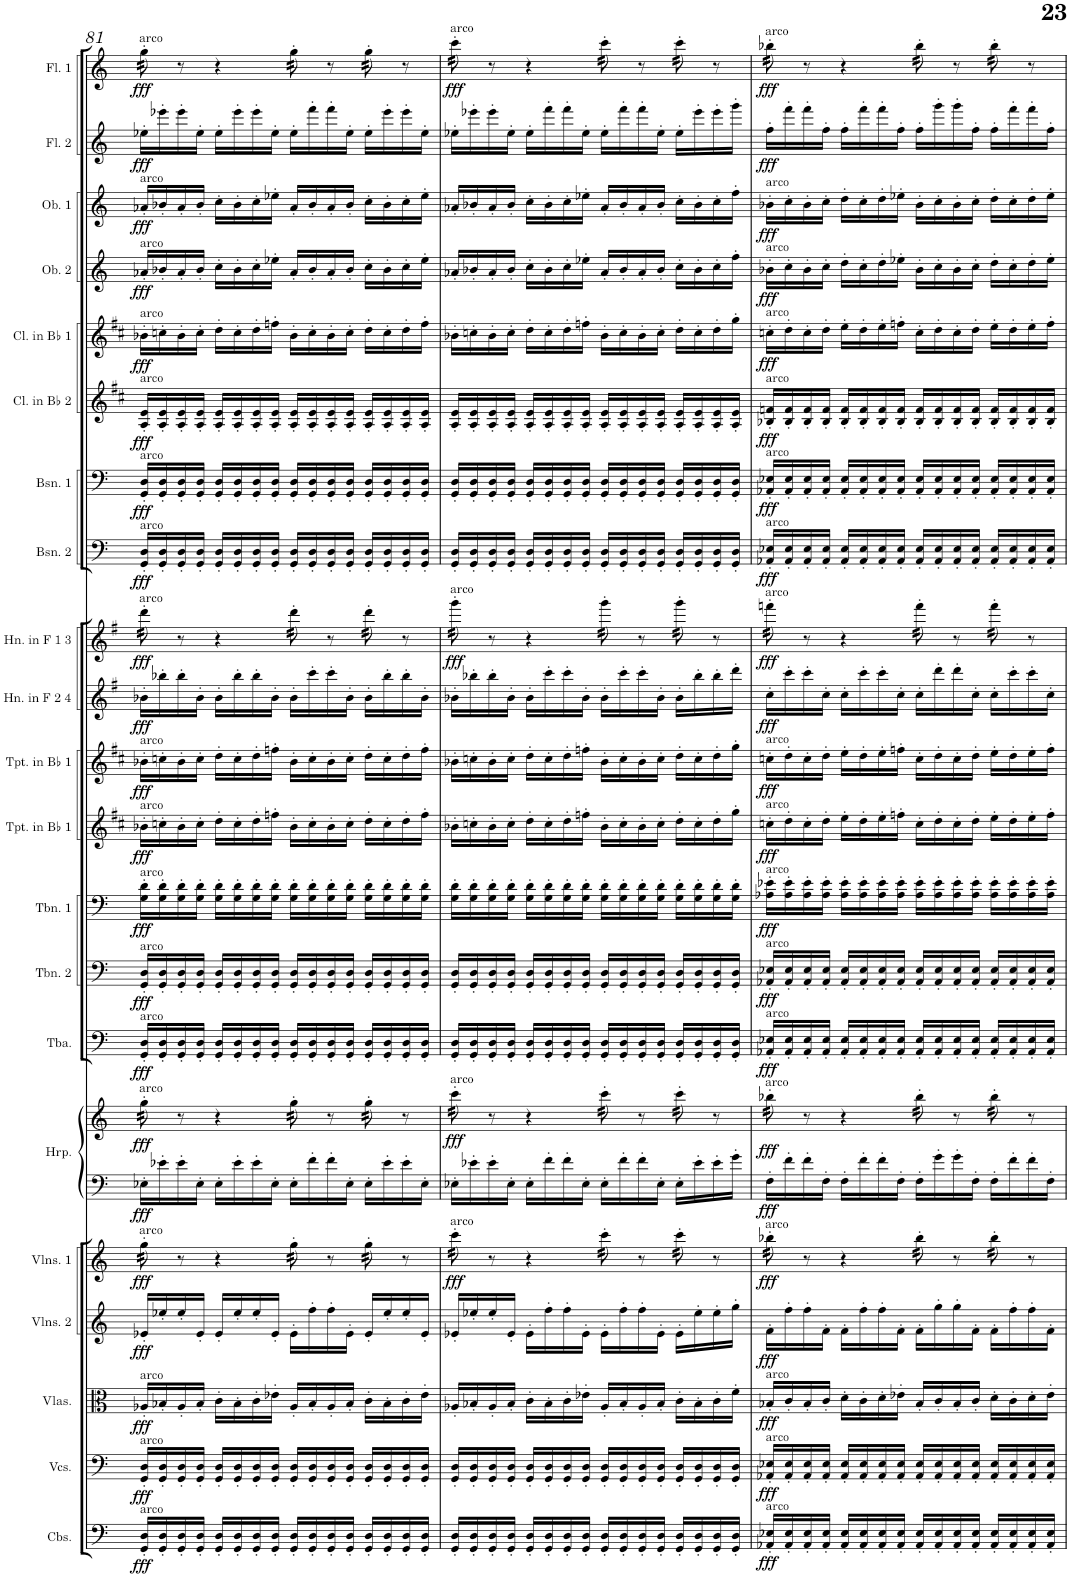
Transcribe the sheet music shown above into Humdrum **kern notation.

**kern	**dynam	**kern	**dynam	**kern	**dynam	**kern	**dynam	**kern	**dynam	**kern	**kern	**dynam	**kern	**dynam	**kern	**dynam	**kern	**dynam	**kern	**dynam	**kern	**dynam	**kern	**dynam	**kern	**dynam	**kern	**dynam	**kern	**dynam	**kern	**dynam	**kern	**dynam	**kern	**dynam	**kern	**dynam	**kern	**dynam	**kern	**dynam
*part21	*part21	*part20	*part20	*part19	*part19	*part18	*part18	*part17	*part17	*part16	*part16	*part16	*part15	*part15	*part14	*part14	*part13	*part13	*part12	*part12	*part11	*part11	*part10	*part10	*part9	*part9	*part8	*part8	*part7	*part7	*part6	*part6	*part5	*part5	*part4	*part4	*part3	*part3	*part2	*part2	*part1	*part1
*staff22	*staff22	*staff21	*staff21	*staff20	*staff20	*staff19	*staff19	*staff18	*staff18	*staff17	*staff16	*staff16/17	*staff15	*staff15	*staff14	*staff14	*staff13	*staff13	*staff12	*staff12	*staff11	*staff11	*staff10	*staff10	*staff9	*staff9	*staff8	*staff8	*staff7	*staff7	*staff6	*staff6	*staff5	*staff5	*staff4	*staff4	*staff3	*staff3	*staff2	*staff2	*staff1	*staff1
*I"Contrabasses	*	*I"Violoncellos	*	*I"Violas	*	*I"Violins 2	*	*I"Violins 1	*	*I"Harp	*	*	*I"Tuba	*	*I"Trombone 2	*	*I"Trombone 1	*	*I"Trumpet in Bb 1	*	*I"Trumpet in Bb 1	*	*I"Horn in F 2 &amp; 4	*	*I"Horn in F 1 &amp; 3	*	*I"Bassoon 2	*	*I"Bassoon 1	*	*I"Clarinet in Bb 2	*	*I"Clarinet in Bb 1	*	*I"Oboe 2	*	*I"Oboe 1	*	*I"Flute 2	*	*I"Flute 1	*
*I'Cbs.	*	*I'Vcs.	*	*I'Vlas.	*	*I'Vlns. 2	*	*I'Vlns. 1	*	*I'Hrp.	*	*	*I'Tba.	*	*I'Tbn. 2	*	*I'Tbn. 1	*	*I'Tpt. in Bb 1	*	*I'Tpt. in Bb 1	*	*I'Hn. in F 2 4	*	*I'Hn. in F 1 3	*	*I'Bsn. 2	*	*I'Bsn. 1	*	*I'Cl. in Bb 2	*	*I'Cl. in Bb 1	*	*I'Ob. 2	*	*I'Ob. 1	*	*I'Fl. 2	*	*I'Fl. 1	*
!!LO:PB:g=z
*clefF4	*	*clefF4	*	*clefC3	*	*clefG2	*	*clefG2	*	*clefF4	*clefG2	*	*clefF4	*	*clefF4	*	*clefF4	*	*clefG2	*	*clefG2	*	*clefG2	*	*clefG2	*	*clefF4	*	*clefF4	*	*clefG2	*	*clefG2	*	*clefG2	*	*clefG2	*	*clefG2	*	*clefG2	*
*Trd7c12	*	*	*	*	*	*	*	*	*	*	*	*	*	*	*	*	*	*	*Trd1c2	*	*Trd1c2	*	*Trd4c7	*	*Trd4c7	*	*	*	*	*	*Trd1c2	*	*Trd1c2	*	*	*	*	*	*	*	*	*
*k[]	*	*k[]	*	*k[]	*	*k[]	*	*k[]	*	*k[]	*k[]	*	*k[]	*	*k[]	*	*k[]	*	*k[f#c#]	*	*k[f#c#]	*	*k[f#]	*	*k[f#]	*	*k[]	*	*k[]	*	*k[f#c#]	*	*k[f#c#]	*	*k[]	*	*k[]	*	*k[]	*	*k[]	*
*M4/4	*	*M4/4	*	*M4/4	*	*M4/4	*	*M4/4	*	*M4/4	*M4/4	*	*M4/4	*	*M4/4	*	*M4/4	*	*M4/4	*	*M4/4	*	*M4/4	*	*M4/4	*	*M4/4	*	*M4/4	*	*M4/4	*	*M4/4	*	*M4/4	*	*M4/4	*	*M4/4	*	*M4/4	*
=81	=81	=81	=81	=81	=81	=81	=81	=81	=81	=81	=81	=81	=81	=81	=81	=81	=81	=81	=81	=81	=81	=81	=81	=81	=81	=81	=81	=81	=81	=81	=81	=81	=81	=81	=81	=81	=81	=81	=81	=81	=81	=81
!	!	!	!	!	!	!	!	!	!	!	!	!	!	!	!	!	!	!	!	!	!	!	!	!	!	!	!	!	!	!	!	!	!	!	!	!	!	!	!	!	!LO:TX:a:t=arco	!
!	!	!	!	!	!	!	!	!	!	!	!	!	!	!	!	!	!	!	!	!	!	!	!	!	!	!	!	!	!	!	!	!	!	!	!	!	!LO:TX:a:t=arco	!	!	!	!	!
!	!	!	!	!	!	!	!	!	!	!	!	!	!	!	!	!	!	!	!	!	!	!	!	!	!	!	!	!	!	!	!	!	!	!	!LO:TX:a:t=arco	!	!	!	!	!	!	!
!	!	!	!	!	!	!	!	!	!	!	!	!	!	!	!	!	!	!	!	!	!	!	!	!	!	!	!	!	!	!	!	!	!LO:TX:a:t=arco	!	!	!	!	!	!	!	!	!
!	!	!	!	!	!	!	!	!	!	!	!	!	!	!	!	!	!	!	!	!	!	!	!	!	!	!	!	!	!	!	!LO:TX:a:t=arco	!	!	!	!	!	!	!	!	!	!	!
!	!	!	!	!	!	!	!	!	!	!	!	!	!	!	!	!	!	!	!	!	!	!	!	!	!	!	!	!	!LO:TX:a:t=arco	!	!	!	!	!	!	!	!	!	!	!	!	!
!	!	!	!	!	!	!	!	!	!	!	!	!	!	!	!	!	!	!	!	!	!	!	!	!	!	!	!LO:TX:a:t=arco	!	!	!	!	!	!	!	!	!	!	!	!	!	!	!
!	!	!	!	!	!	!	!	!	!	!	!	!	!	!	!	!	!	!	!	!	!	!	!	!	!LO:TX:a:t=arco	!	!	!	!	!	!	!	!	!	!	!	!	!	!	!	!	!
!	!	!	!	!	!	!	!	!	!	!	!	!	!	!	!	!	!	!	!	!	!LO:TX:a:t=arco	!	!	!	!	!	!	!	!	!	!	!	!	!	!	!	!	!	!	!	!	!
!	!	!	!	!	!	!	!	!	!	!	!	!	!	!	!	!	!	!	!LO:TX:a:t=arco	!	!	!	!	!	!	!	!	!	!	!	!	!	!	!	!	!	!	!	!	!	!	!
!	!	!	!	!	!	!	!	!	!	!	!	!	!	!	!	!	!LO:TX:a:t=arco	!	!	!	!	!	!	!	!	!	!	!	!	!	!	!	!	!	!	!	!	!	!	!	!	!
!	!	!	!	!	!	!	!	!	!	!	!	!	!	!	!LO:TX:a:t=arco	!	!	!	!	!	!	!	!	!	!	!	!	!	!	!	!	!	!	!	!	!	!	!	!	!	!	!
!	!	!	!	!	!	!	!	!	!	!	!	!	!LO:TX:a:t=arco	!	!	!	!	!	!	!	!	!	!	!	!	!	!	!	!	!	!	!	!	!	!	!	!	!	!	!	!	!
!	!	!	!	!	!	!	!	!	!	!	!LO:TX:a:t=arco	!	!	!	!	!	!	!	!	!	!	!	!	!	!	!	!	!	!	!	!	!	!	!	!	!	!	!	!	!	!	!
!	!	!	!	!	!	!	!	!LO:TX:a:t=arco	!	!	!	!	!	!	!	!	!	!	!	!	!	!	!	!	!	!	!	!	!	!	!	!	!	!	!	!	!	!	!	!	!	!
!	!	!	!	!LO:TX:a:t=arco	!	!	!	!	!	!	!	!	!	!	!	!	!	!	!	!	!	!	!	!	!	!	!	!	!	!	!	!	!	!	!	!	!	!	!	!	!	!
!	!	!LO:TX:a:t=arco	!	!	!	!	!	!	!	!	!	!	!	!	!	!	!	!	!	!	!	!	!	!	!	!	!	!	!	!	!	!	!	!	!	!	!	!	!	!	!	!
!LO:TX:a:t=arco	!	!	!	!	!	!	!	!	!	!	!	!	!	!	!	!	!	!	!	!	!	!	!	!	!	!	!	!	!	!	!	!	!	!	!	!	!	!	!	!	!	!
!	!LO:DY:b	!	!LO:DY:b	!	!LO:DY:b	!	!LO:DY:b	!	!LO:DY:b	!	!	!LO:DY:b=2	!	!	!	!	!	!	!	!	!	!	!	!	!	!	!	!	!	!	!	!	!	!	!	!	!	!	!	!	!	!
!	!	!	!	!	!	!	!	!	!	!	!	!LO:DY:n=1:b	!	!LO:DY:b	!	!LO:DY:b	!	!LO:DY:b	!	!LO:DY:b	!	!LO:DY:b	!	!LO:DY:b	!	!LO:DY:b	!	!LO:DY:b	!	!LO:DY:b	!	!LO:DY:b	!	!LO:DY:b	!	!LO:DY:b	!	!LO:DY:b	!	!LO:DY:b	!	!LO:DY:b
*	*	*	*	*	*	*	*	*tremolo	*	*	*	*	*	*	*	*	*	*	*	*	*	*	*	*	*	*	*	*	*	*	*	*	*	*	*	*	*	*	*	*	*	*
*	*	*	*	*	*	*	*	*	*	*	*tremolo	*	*	*	*	*	*	*	*	*	*	*	*	*	*	*	*	*	*	*	*	*	*	*	*	*	*	*	*	*	*	*
*	*	*	*	*	*	*	*	*	*	*	*	*	*	*	*	*	*	*	*	*	*	*	*	*	*tremolo	*	*	*	*	*	*	*	*	*	*	*	*	*	*	*	*	*
*	*	*	*	*	*	*	*	*	*	*	*	*	*	*	*	*	*	*	*	*	*	*	*	*	*	*	*	*	*	*	*	*	*	*	*	*	*	*	*	*	*tremolo	*
16GG/' 16D/'LL	fff	16GG/' 16D/'LL	fff	16A-X'/LL	fff	16e-X'/LL	fff	32gg'\	fff	16E-X'\LL	32gg'\	fff fff	16GG/' 16D/'LL	fff	16GG/' 16D/'LL	fff	16G\' 16d\'LL	fff	16b-X'\LL	fff	16b-X'\LL	fff	16b-X'\LL	fff	32ddd'\	fff	16GG/' 16D/'LL	fff	16GG/' 16D/'LL	fff	16A/' 16e/'LL	fff	16b-X'\LL	fff	16a-X'/LL	fff	16a-X'/LL	fff	16ee-X'\LL	fff	32gg'\	fff
.	.	.	.	.	.	.	.	32gg'\	.	.	32gg'\	.	.	.	.	.	.	.	.	.	.	.	.	.	32ddd'\	.	.	.	.	.	.	.	.	.	.	.	.	.	.	.	32gg'\	.
16GG/' 16D/'	.	16GG/' 16D/'	.	16B-X'/	.	16ee-X'/	.	32gg'\	.	16e-X'\	32gg'\	.	16GG/' 16D/'	.	16GG/' 16D/'	.	16G\' 16d\'	.	16ccn'\	.	16ccn'\	.	16bb-X'\	.	32ddd'\	.	16GG/' 16D/'	.	16GG/' 16D/'	.	16A/' 16e/'	.	16ccn'\	.	16b-X'/	.	16b-X'/	.	16eee-X'\	.	32gg'\	.
.	.	.	.	.	.	.	.	32gg'\	.	.	32gg'\	.	.	.	.	.	.	.	.	.	.	.	.	.	32ddd'\	.	.	.	.	.	.	.	.	.	.	.	.	.	.	.	32gg'\	.
16GG/' 16D/'	.	16GG/' 16D/'	.	16A-'/	.	16ee-'/	.	8r	.	16e-'\	8r	.	16GG/' 16D/'	.	16GG/' 16D/'	.	16G\' 16d\'	.	16b-'\	.	16b-'\	.	16bb-'\	.	8r	.	16GG/' 16D/'	.	16GG/' 16D/'	.	16A/' 16e/'	.	16b-'\	.	16a-'/	.	16a-'/	.	16eee-'\	.	8r	.
16GG/' 16D/'JJ	.	16GG/' 16D/'JJ	.	16B-'/JJ	.	16e-'/JJ	.	.	.	16E-'\JJ	.	.	16GG/' 16D/'JJ	.	16GG/' 16D/'JJ	.	16G\' 16d\'JJ	.	16cc'\JJ	.	16cc'\JJ	.	16b-'\JJ	.	.	.	16GG/' 16D/'JJ	.	16GG/' 16D/'JJ	.	16A/' 16e/'JJ	.	16cc'\JJ	.	16b-'/JJ	.	16b-'/JJ	.	16ee-'\JJ	.	.	.
16GG/' 16D/'LL	.	16GG/' 16D/'LL	.	16c'\LL	.	16e-'/LL	.	4r	.	16E-'\LL	4r	.	16GG/' 16D/'LL	.	16GG/' 16D/'LL	.	16G\' 16d\'LL	.	16dd'\LL	.	16dd'\LL	.	16b-'\LL	.	4r	.	16GG/' 16D/'LL	.	16GG/' 16D/'LL	.	16A/' 16e/'LL	.	16dd'\LL	.	16cc'\LL	.	16cc'\LL	.	16ee-'\LL	.	4r	.
16GG/' 16D/'	.	16GG/' 16D/'	.	16B-'\	.	16ee-'/	.	.	.	16e-'\	.	.	16GG/' 16D/'	.	16GG/' 16D/'	.	16G\' 16d\'	.	16cc'\	.	16cc'\	.	16bb-'\	.	.	.	16GG/' 16D/'	.	16GG/' 16D/'	.	16A/' 16e/'	.	16cc'\	.	16b-'\	.	16b-'\	.	16eee-'\	.	.	.
16GG/' 16D/'	.	16GG/' 16D/'	.	16c'\	.	16ee-'/	.	.	.	16e-'\	.	.	16GG/' 16D/'	.	16GG/' 16D/'	.	16G\' 16d\'	.	16dd'\	.	16dd'\	.	16bb-'\	.	.	.	16GG/' 16D/'	.	16GG/' 16D/'	.	16A/' 16e/'	.	16dd'\	.	16cc'\	.	16cc'\	.	16eee-'\	.	.	.
16GG/' 16D/'JJ	.	16GG/' 16D/'JJ	.	16e-X'\JJ	.	16e-'/JJ	.	.	.	16E-'\JJ	.	.	16GG/' 16D/'JJ	.	16GG/' 16D/'JJ	.	16G\' 16d\'JJ	.	16ffn'\JJ	.	16ffn'\JJ	.	16b-'\JJ	.	.	.	16GG/' 16D/'JJ	.	16GG/' 16D/'JJ	.	16A/' 16e/'JJ	.	16ffn'\JJ	.	16ee-X'\JJ	.	16ee-X'\JJ	.	16ee-'\JJ	.	.	.
16GG/' 16D/'LL	.	16GG/' 16D/'LL	.	16A-'/LL	.	16e-'\LL	.	32gg'\	.	16E-'\LL	32gg'\	.	16GG/' 16D/'LL	.	16GG/' 16D/'LL	.	16G\' 16d\'LL	.	16b-'\LL	.	16b-'\LL	.	16b-'\LL	.	32ddd'\	.	16GG/' 16D/'LL	.	16GG/' 16D/'LL	.	16A/' 16e/'LL	.	16b-'\LL	.	16a-'/LL	.	16a-'/LL	.	16ee-'\LL	.	32gg'\	.
.	.	.	.	.	.	.	.	32gg'\	.	.	32gg'\	.	.	.	.	.	.	.	.	.	.	.	.	.	32ddd'\	.	.	.	.	.	.	.	.	.	.	.	.	.	.	.	32gg'\	.
16GG/' 16D/'	.	16GG/' 16D/'	.	16B-'/	.	16ff'\	.	32gg'\	.	16f'\	32gg'\	.	16GG/' 16D/'	.	16GG/' 16D/'	.	16G\' 16d\'	.	16cc'\	.	16cc'\	.	16ccc'\	.	32ddd'\	.	16GG/' 16D/'	.	16GG/' 16D/'	.	16A/' 16e/'	.	16cc'\	.	16b-'/	.	16b-'/	.	16fff'\	.	32gg'\	.
.	.	.	.	.	.	.	.	32gg'\	.	.	32gg'\	.	.	.	.	.	.	.	.	.	.	.	.	.	32ddd'\	.	.	.	.	.	.	.	.	.	.	.	.	.	.	.	32gg'\	.
16GG/' 16D/'	.	16GG/' 16D/'	.	16A-'/	.	16ff'\	.	8r	.	16f'\	8r	.	16GG/' 16D/'	.	16GG/' 16D/'	.	16G\' 16d\'	.	16b-'\	.	16b-'\	.	16ccc'\	.	8r	.	16GG/' 16D/'	.	16GG/' 16D/'	.	16A/' 16e/'	.	16b-'\	.	16a-'/	.	16a-'/	.	16fff'\	.	8r	.
16GG/' 16D/'JJ	.	16GG/' 16D/'JJ	.	16B-'/JJ	.	16e-'\JJ	.	.	.	16E-'\JJ	.	.	16GG/' 16D/'JJ	.	16GG/' 16D/'JJ	.	16G\' 16d\'JJ	.	16cc'\JJ	.	16cc'\JJ	.	16b-'\JJ	.	.	.	16GG/' 16D/'JJ	.	16GG/' 16D/'JJ	.	16A/' 16e/'JJ	.	16cc'\JJ	.	16b-'/JJ	.	16b-'/JJ	.	16ee-'\JJ	.	.	.
16GG/' 16D/'LL	.	16GG/' 16D/'LL	.	16c'\LL	.	16e-'/LL	.	32gg'\	.	16E-'\LL	32gg'\	.	16GG/' 16D/'LL	.	16GG/' 16D/'LL	.	16G\' 16d\'LL	.	16dd'\LL	.	16dd'\LL	.	16b-'\LL	.	32ddd'\	.	16GG/' 16D/'LL	.	16GG/' 16D/'LL	.	16A/' 16e/'LL	.	16dd'\LL	.	16cc'\LL	.	16cc'\LL	.	16ee-'\LL	.	32gg'\	.
.	.	.	.	.	.	.	.	32gg'\	.	.	32gg'\	.	.	.	.	.	.	.	.	.	.	.	.	.	32ddd'\	.	.	.	.	.	.	.	.	.	.	.	.	.	.	.	32gg'\	.
16GG/' 16D/'	.	16GG/' 16D/'	.	16B-'\	.	16ee-'/	.	32gg'\	.	16e-'\	32gg'\	.	16GG/' 16D/'	.	16GG/' 16D/'	.	16G\' 16d\'	.	16cc'\	.	16cc'\	.	16bb-'\	.	32ddd'\	.	16GG/' 16D/'	.	16GG/' 16D/'	.	16A/' 16e/'	.	16cc'\	.	16b-'\	.	16b-'\	.	16eee-'\	.	32gg'\	.
.	.	.	.	.	.	.	.	32gg'\	.	.	32gg'\	.	.	.	.	.	.	.	.	.	.	.	.	.	32ddd'\	.	.	.	.	.	.	.	.	.	.	.	.	.	.	.	32gg'\	.
16GG/' 16D/'	.	16GG/' 16D/'	.	16c'\	.	16ee-'/	.	8r	.	16e-'\	8r	.	16GG/' 16D/'	.	16GG/' 16D/'	.	16G\' 16d\'	.	16dd'\	.	16dd'\	.	16bb-'\	.	8r	.	16GG/' 16D/'	.	16GG/' 16D/'	.	16A/' 16e/'	.	16dd'\	.	16cc'\	.	16cc'\	.	16eee-'\	.	8r	.
16GG/' 16D/'JJ	.	16GG/' 16D/'JJ	.	16e-'\JJ	.	16e-'/JJ	.	.	.	16E-'\JJ	.	.	16GG/' 16D/'JJ	.	16GG/' 16D/'JJ	.	16G\' 16d\'JJ	.	16ff'\JJ	.	16ff'\JJ	.	16b-'\JJ	.	.	.	16GG/' 16D/'JJ	.	16GG/' 16D/'JJ	.	16A/' 16e/'JJ	.	16ff'\JJ	.	16ee-'\JJ	.	16ee-'\JJ	.	16ee-'\JJ	.	.	.
=82	=82	=82	=82	=82	=82	=82	=82	=82	=82	=82	=82	=82	=82	=82	=82	=82	=82	=82	=82	=82	=82	=82	=82	=82	=82	=82	=82	=82	=82	=82	=82	=82	=82	=82	=82	=82	=82	=82	=82	=82	=82	=82
!	!	!	!	!	!	!	!	!	!	!	!	!	!	!	!	!	!	!	!	!	!	!	!	!	!	!	!	!	!	!	!	!	!	!	!	!	!	!	!	!	!LO:TX:a:t=arco	!
!	!	!	!	!	!	!	!	!	!	!	!	!	!	!	!	!	!	!	!	!	!	!	!	!	!LO:TX:a:t=arco	!	!	!	!	!	!	!	!	!	!	!	!	!	!	!	!	!
!	!	!	!	!	!	!	!	!	!	!	!LO:TX:a:t=arco	!	!	!	!	!	!	!	!	!	!	!	!	!	!	!	!	!	!	!	!	!	!	!	!	!	!	!	!	!	!	!
!	!	!	!	!	!	!	!	!LO:TX:a:t=arco	!	!	!	!	!	!	!	!	!	!	!	!	!	!	!	!	!	!	!	!	!	!	!	!	!	!	!	!	!	!	!	!	!	!
!	!	!	!	!	!	!	!	!	!LO:DY:b	!	!	!LO:DY:b	!	!	!	!	!	!	!	!	!	!	!	!	!	!LO:DY:b	!	!	!	!	!	!	!	!	!	!	!	!	!	!	!	!LO:DY:b
16GG/' 16D/'LL	.	16GG/' 16D/'LL	.	16A-X'/LL	.	16e-X'/LL	.	32ccc'\	fff	16E-X'\LL	32ccc'\	fff	16GG/' 16D/'LL	.	16GG/' 16D/'LL	.	16G\' 16d\'LL	.	16b-X'\LL	.	16b-X'\LL	.	16b-X'\LL	.	32ggg'\	fff	16GG/' 16D/'LL	.	16GG/' 16D/'LL	.	16A/' 16e/'LL	.	16b-X'\LL	.	16a-X'/LL	.	16a-X'/LL	.	16ee-X'\LL	.	32ccc'\	fff
.	.	.	.	.	.	.	.	32ccc'\	.	.	32ccc'\	.	.	.	.	.	.	.	.	.	.	.	.	.	32ggg'\	.	.	.	.	.	.	.	.	.	.	.	.	.	.	.	32ccc'\	.
16GG/' 16D/'	.	16GG/' 16D/'	.	16B-X'/	.	16ee-X'/	.	32ccc'\	.	16e-X'\	32ccc'\	.	16GG/' 16D/'	.	16GG/' 16D/'	.	16G\' 16d\'	.	16ccn'\	.	16ccn'\	.	16bb-X'\	.	32ggg'\	.	16GG/' 16D/'	.	16GG/' 16D/'	.	16A/' 16e/'	.	16ccn'\	.	16b-X'/	.	16b-X'/	.	16eee-X'\	.	32ccc'\	.
.	.	.	.	.	.	.	.	32ccc'\	.	.	32ccc'\	.	.	.	.	.	.	.	.	.	.	.	.	.	32ggg'\	.	.	.	.	.	.	.	.	.	.	.	.	.	.	.	32ccc'\	.
16GG/' 16D/'	.	16GG/' 16D/'	.	16A-'/	.	16ee-'/	.	8r	.	16e-'\	8r	.	16GG/' 16D/'	.	16GG/' 16D/'	.	16G\' 16d\'	.	16b-'\	.	16b-'\	.	16bb-'\	.	8r	.	16GG/' 16D/'	.	16GG/' 16D/'	.	16A/' 16e/'	.	16b-'\	.	16a-'/	.	16a-'/	.	16eee-'\	.	8r	.
16GG/' 16D/'JJ	.	16GG/' 16D/'JJ	.	16B-'/JJ	.	16e-'/JJ	.	.	.	16E-'\JJ	.	.	16GG/' 16D/'JJ	.	16GG/' 16D/'JJ	.	16G\' 16d\'JJ	.	16cc'\JJ	.	16cc'\JJ	.	16b-'\JJ	.	.	.	16GG/' 16D/'JJ	.	16GG/' 16D/'JJ	.	16A/' 16e/'JJ	.	16cc'\JJ	.	16b-'/JJ	.	16b-'/JJ	.	16ee-'\JJ	.	.	.
16GG/' 16D/'LL	.	16GG/' 16D/'LL	.	16c'\LL	.	16e-'\LL	.	4r	.	16E-'\LL	4r	.	16GG/' 16D/'LL	.	16GG/' 16D/'LL	.	16G\' 16d\'LL	.	16dd'\LL	.	16dd'\LL	.	16b-'\LL	.	4r	.	16GG/' 16D/'LL	.	16GG/' 16D/'LL	.	16A/' 16e/'LL	.	16dd'\LL	.	16cc'\LL	.	16cc'\LL	.	16ee-'\LL	.	4r	.
16GG/' 16D/'	.	16GG/' 16D/'	.	16B-'\	.	16ff'\	.	.	.	16f'\	.	.	16GG/' 16D/'	.	16GG/' 16D/'	.	16G\' 16d\'	.	16cc'\	.	16cc'\	.	16ccc'\	.	.	.	16GG/' 16D/'	.	16GG/' 16D/'	.	16A/' 16e/'	.	16cc'\	.	16b-'\	.	16b-'\	.	16fff'\	.	.	.
16GG/' 16D/'	.	16GG/' 16D/'	.	16c'\	.	16ff'\	.	.	.	16f'\	.	.	16GG/' 16D/'	.	16GG/' 16D/'	.	16G\' 16d\'	.	16dd'\	.	16dd'\	.	16ccc'\	.	.	.	16GG/' 16D/'	.	16GG/' 16D/'	.	16A/' 16e/'	.	16dd'\	.	16cc'\	.	16cc'\	.	16fff'\	.	.	.
16GG/' 16D/'JJ	.	16GG/' 16D/'JJ	.	16e-X'\JJ	.	16e-'\JJ	.	.	.	16E-'\JJ	.	.	16GG/' 16D/'JJ	.	16GG/' 16D/'JJ	.	16G\' 16d\'JJ	.	16ffn'\JJ	.	16ffn'\JJ	.	16b-'\JJ	.	.	.	16GG/' 16D/'JJ	.	16GG/' 16D/'JJ	.	16A/' 16e/'JJ	.	16ffn'\JJ	.	16ee-X'\JJ	.	16ee-X'\JJ	.	16ee-'\JJ	.	.	.
16GG/' 16D/'LL	.	16GG/' 16D/'LL	.	16A-'/LL	.	16e-'\LL	.	32ccc'\	.	16E-'\LL	32ccc'\	.	16GG/' 16D/'LL	.	16GG/' 16D/'LL	.	16G\' 16d\'LL	.	16b-'\LL	.	16b-'\LL	.	16b-'\LL	.	32ggg'\	.	16GG/' 16D/'LL	.	16GG/' 16D/'LL	.	16A/' 16e/'LL	.	16b-'\LL	.	16a-'/LL	.	16a-'/LL	.	16ee-'\LL	.	32ccc'\	.
.	.	.	.	.	.	.	.	32ccc'\	.	.	32ccc'\	.	.	.	.	.	.	.	.	.	.	.	.	.	32ggg'\	.	.	.	.	.	.	.	.	.	.	.	.	.	.	.	32ccc'\	.
16GG/' 16D/'	.	16GG/' 16D/'	.	16B-'/	.	16ff'\	.	32ccc'\	.	16f'\	32ccc'\	.	16GG/' 16D/'	.	16GG/' 16D/'	.	16G\' 16d\'	.	16cc'\	.	16cc'\	.	16ccc'\	.	32ggg'\	.	16GG/' 16D/'	.	16GG/' 16D/'	.	16A/' 16e/'	.	16cc'\	.	16b-'/	.	16b-'/	.	16fff'\	.	32ccc'\	.
.	.	.	.	.	.	.	.	32ccc'\	.	.	32ccc'\	.	.	.	.	.	.	.	.	.	.	.	.	.	32ggg'\	.	.	.	.	.	.	.	.	.	.	.	.	.	.	.	32ccc'\	.
16GG/' 16D/'	.	16GG/' 16D/'	.	16A-'/	.	16ff'\	.	8r	.	16f'\	8r	.	16GG/' 16D/'	.	16GG/' 16D/'	.	16G\' 16d\'	.	16b-'\	.	16b-'\	.	16ccc'\	.	8r	.	16GG/' 16D/'	.	16GG/' 16D/'	.	16A/' 16e/'	.	16b-'\	.	16a-'/	.	16a-'/	.	16fff'\	.	8r	.
16GG/' 16D/'JJ	.	16GG/' 16D/'JJ	.	16B-'/JJ	.	16e-'\JJ	.	.	.	16E-'\JJ	.	.	16GG/' 16D/'JJ	.	16GG/' 16D/'JJ	.	16G\' 16d\'JJ	.	16cc'\JJ	.	16cc'\JJ	.	16b-'\JJ	.	.	.	16GG/' 16D/'JJ	.	16GG/' 16D/'JJ	.	16A/' 16e/'JJ	.	16cc'\JJ	.	16b-'/JJ	.	16b-'/JJ	.	16ee-'\JJ	.	.	.
16GG/' 16D/'LL	.	16GG/' 16D/'LL	.	16c'\LL	.	16e-'\LL	.	32ccc'\	.	16E-'\LL	32ccc'\	.	16GG/' 16D/'LL	.	16GG/' 16D/'LL	.	16G\' 16d\'LL	.	16dd'\LL	.	16dd'\LL	.	16b-'\LL	.	32ggg'\	.	16GG/' 16D/'LL	.	16GG/' 16D/'LL	.	16A/' 16e/'LL	.	16dd'\LL	.	16cc'\LL	.	16cc'\LL	.	16ee-'\LL	.	32ccc'\	.
.	.	.	.	.	.	.	.	32ccc'\	.	.	32ccc'\	.	.	.	.	.	.	.	.	.	.	.	.	.	32ggg'\	.	.	.	.	.	.	.	.	.	.	.	.	.	.	.	32ccc'\	.
16GG/' 16D/'	.	16GG/' 16D/'	.	16B-'\	.	16ee-'\	.	32ccc'\	.	16e-'\	32ccc'\	.	16GG/' 16D/'	.	16GG/' 16D/'	.	16G\' 16d\'	.	16cc'\	.	16cc'\	.	16bb-'\	.	32ggg'\	.	16GG/' 16D/'	.	16GG/' 16D/'	.	16A/' 16e/'	.	16cc'\	.	16b-'\	.	16b-'\	.	16eee-'\	.	32ccc'\	.
.	.	.	.	.	.	.	.	32ccc'\	.	.	32ccc'\	.	.	.	.	.	.	.	.	.	.	.	.	.	32ggg'\	.	.	.	.	.	.	.	.	.	.	.	.	.	.	.	32ccc'\	.
16GG/' 16D/'	.	16GG/' 16D/'	.	16c'\	.	16ee-'\	.	8r	.	16e-'\	8r	.	16GG/' 16D/'	.	16GG/' 16D/'	.	16G\' 16d\'	.	16dd'\	.	16dd'\	.	16bb-'\	.	8r	.	16GG/' 16D/'	.	16GG/' 16D/'	.	16A/' 16e/'	.	16dd'\	.	16cc'\	.	16cc'\	.	16eee-'\	.	8r	.
16GG/' 16D/'JJ	.	16GG/' 16D/'JJ	.	16f'\JJ	.	16gg'\JJ	.	.	.	16g'\JJ	.	.	16GG/' 16D/'JJ	.	16GG/' 16D/'JJ	.	16G\' 16d\'JJ	.	16gg'\JJ	.	16gg'\JJ	.	16ddd'\JJ	.	.	.	16GG/' 16D/'JJ	.	16GG/' 16D/'JJ	.	16A/' 16e/'JJ	.	16gg'\JJ	.	16ff'\JJ	.	16ff'\JJ	.	16ggg'\JJ	.	.	.
=83	=83	=83	=83	=83	=83	=83	=83	=83	=83	=83	=83	=83	=83	=83	=83	=83	=83	=83	=83	=83	=83	=83	=83	=83	=83	=83	=83	=83	=83	=83	=83	=83	=83	=83	=83	=83	=83	=83	=83	=83	=83	=83
!	!	!	!	!	!	!	!	!	!	!	!	!	!	!	!	!	!	!	!	!	!	!	!	!	!	!	!	!	!	!	!	!	!	!	!	!	!	!	!	!	!LO:TX:a:t=arco	!
!	!	!	!	!	!	!	!	!	!	!	!	!	!	!	!	!	!	!	!	!	!	!	!	!	!	!	!	!	!	!	!	!	!	!	!	!	!LO:TX:a:t=arco	!	!	!	!	!
!	!	!	!	!	!	!	!	!	!	!	!	!	!	!	!	!	!	!	!	!	!	!	!	!	!	!	!	!	!	!	!	!	!	!	!LO:TX:a:t=arco	!	!	!	!	!	!	!
!	!	!	!	!	!	!	!	!	!	!	!	!	!	!	!	!	!	!	!	!	!	!	!	!	!	!	!	!	!	!	!	!	!LO:TX:a:t=arco	!	!	!	!	!	!	!	!	!
!	!	!	!	!	!	!	!	!	!	!	!	!	!	!	!	!	!	!	!	!	!	!	!	!	!	!	!	!	!	!	!LO:TX:a:t=arco	!	!	!	!	!	!	!	!	!	!	!
!	!	!	!	!	!	!	!	!	!	!	!	!	!	!	!	!	!	!	!	!	!	!	!	!	!	!	!	!	!LO:TX:a:t=arco	!	!	!	!	!	!	!	!	!	!	!	!	!
!	!	!	!	!	!	!	!	!	!	!	!	!	!	!	!	!	!	!	!	!	!	!	!	!	!	!	!LO:TX:a:t=arco	!	!	!	!	!	!	!	!	!	!	!	!	!	!	!
!	!	!	!	!	!	!	!	!	!	!	!	!	!	!	!	!	!	!	!	!	!	!	!	!	!LO:TX:a:t=arco	!	!	!	!	!	!	!	!	!	!	!	!	!	!	!	!	!
!	!	!	!	!	!	!	!	!	!	!	!	!	!	!	!	!	!	!	!	!	!LO:TX:a:t=arco	!	!	!	!	!	!	!	!	!	!	!	!	!	!	!	!	!	!	!	!	!
!	!	!	!	!	!	!	!	!	!	!	!	!	!	!	!	!	!	!	!LO:TX:a:t=arco	!	!	!	!	!	!	!	!	!	!	!	!	!	!	!	!	!	!	!	!	!	!	!
!	!	!	!	!	!	!	!	!	!	!	!	!	!	!	!	!	!LO:TX:a:t=arco	!	!	!	!	!	!	!	!	!	!	!	!	!	!	!	!	!	!	!	!	!	!	!	!	!
!	!	!	!	!	!	!	!	!	!	!	!	!	!	!	!LO:TX:a:t=arco	!	!	!	!	!	!	!	!	!	!	!	!	!	!	!	!	!	!	!	!	!	!	!	!	!	!	!
!	!	!	!	!	!	!	!	!	!	!	!	!	!LO:TX:a:t=arco	!	!	!	!	!	!	!	!	!	!	!	!	!	!	!	!	!	!	!	!	!	!	!	!	!	!	!	!	!
!	!	!	!	!	!	!	!	!	!	!	!LO:TX:a:t=arco	!	!	!	!	!	!	!	!	!	!	!	!	!	!	!	!	!	!	!	!	!	!	!	!	!	!	!	!	!	!	!
!	!	!	!	!	!	!	!	!LO:TX:a:t=arco	!	!	!	!	!	!	!	!	!	!	!	!	!	!	!	!	!	!	!	!	!	!	!	!	!	!	!	!	!	!	!	!	!	!
!	!	!	!	!LO:TX:a:t=arco	!	!	!	!	!	!	!	!	!	!	!	!	!	!	!	!	!	!	!	!	!	!	!	!	!	!	!	!	!	!	!	!	!	!	!	!	!	!
!	!	!LO:TX:a:t=arco	!	!	!	!	!	!	!	!	!	!	!	!	!	!	!	!	!	!	!	!	!	!	!	!	!	!	!	!	!	!	!	!	!	!	!	!	!	!	!	!
!LO:TX:a:t=arco	!	!	!	!	!	!	!	!	!	!	!	!	!	!	!	!	!	!	!	!	!	!	!	!	!	!	!	!	!	!	!	!	!	!	!	!	!	!	!	!	!	!
!	!LO:DY:b	!	!LO:DY:b	!	!LO:DY:b	!	!LO:DY:b	!	!LO:DY:b	!	!	!LO:DY:b=2	!	!	!	!	!	!	!	!	!	!	!	!	!	!	!	!	!	!	!	!	!	!	!	!	!	!	!	!	!	!
!	!	!	!	!	!	!	!	!	!	!	!	!LO:DY:n=1:b	!	!LO:DY:b	!	!LO:DY:b	!	!LO:DY:b	!	!LO:DY:b	!	!LO:DY:b	!	!LO:DY:b	!	!LO:DY:b	!	!LO:DY:b	!	!LO:DY:b	!	!LO:DY:b	!	!LO:DY:b	!	!LO:DY:b	!	!LO:DY:b	!	!LO:DY:b	!	!LO:DY:b
16AA-X/' 16E-X/'LL	fff	16AA-X/' 16E-X/'LL	fff	16B-X'/LL	fff	16f'\LL	fff	32bb-X'\	fff	16F'\LL	32bb-X'\	fff fff	16AA-X/' 16E-X/'LL	fff	16AA-X/' 16E-X/'LL	fff	16A-X\' 16e-X\'LL	fff	16ccn'\LL	fff	16ccn'\LL	fff	16cc'\LL	fff	32fffn'\	fff	16AA-X/' 16E-X/'LL	fff	16AA-X/' 16E-X/'LL	fff	16B-X/' 16fn/'LL	fff	16ccn'\LL	fff	16b-X'\LL	fff	16b-X'\LL	fff	16ff'\LL	fff	32bb-X'\	fff
.	.	.	.	.	.	.	.	32bb-X'\	.	.	32bb-X'\	.	.	.	.	.	.	.	.	.	.	.	.	.	32fffn'\	.	.	.	.	.	.	.	.	.	.	.	.	.	.	.	32bb-X'\	.
16AA-/' 16E-/'	.	16AA-/' 16E-/'	.	16c'/	.	16ff'\	.	32bb-X'\	.	16f'\	32bb-X'\	.	16AA-/' 16E-/'	.	16AA-/' 16E-/'	.	16A-\' 16e-\'	.	16dd'\	.	16dd'\	.	16ccc'\	.	32fffn'\	.	16AA-/' 16E-/'	.	16AA-/' 16E-/'	.	16B-/' 16f/'	.	16dd'\	.	16cc'\	.	16cc'\	.	16fff'\	.	32bb-X'\	.
.	.	.	.	.	.	.	.	32bb-X'\	.	.	32bb-X'\	.	.	.	.	.	.	.	.	.	.	.	.	.	32fffn'\	.	.	.	.	.	.	.	.	.	.	.	.	.	.	.	32bb-X'\	.
16AA-/' 16E-/'	.	16AA-/' 16E-/'	.	16B-'/	.	16ff'\	.	8r	.	16f'\	8r	.	16AA-/' 16E-/'	.	16AA-/' 16E-/'	.	16A-\' 16e-\'	.	16cc'\	.	16cc'\	.	16ccc'\	.	8r	.	16AA-/' 16E-/'	.	16AA-/' 16E-/'	.	16B-/' 16f/'	.	16cc'\	.	16b-'\	.	16b-'\	.	16fff'\	.	8r	.
16AA-/' 16E-/'JJ	.	16AA-/' 16E-/'JJ	.	16c'/JJ	.	16f'\JJ	.	.	.	16F'\JJ	.	.	16AA-/' 16E-/'JJ	.	16AA-/' 16E-/'JJ	.	16A-\' 16e-\'JJ	.	16dd'\JJ	.	16dd'\JJ	.	16cc'\JJ	.	.	.	16AA-/' 16E-/'JJ	.	16AA-/' 16E-/'JJ	.	16B-/' 16f/'JJ	.	16dd'\JJ	.	16cc'\JJ	.	16cc'\JJ	.	16ff'\JJ	.	.	.
16AA-/' 16E-/'LL	.	16AA-/' 16E-/'LL	.	16d'\LL	.	16f'\LL	.	4r	.	16F'\LL	4r	.	16AA-/' 16E-/'LL	.	16AA-/' 16E-/'LL	.	16A-\' 16e-\'LL	.	16ee'\LL	.	16ee'\LL	.	16cc'\LL	.	4r	.	16AA-/' 16E-/'LL	.	16AA-/' 16E-/'LL	.	16B-/' 16f/'LL	.	16ee'\LL	.	16dd'\LL	.	16dd'\LL	.	16ff'\LL	.	4r	.
16AA-/' 16E-/'	.	16AA-/' 16E-/'	.	16c'\	.	16ff'\	.	.	.	16f'\	.	.	16AA-/' 16E-/'	.	16AA-/' 16E-/'	.	16A-\' 16e-\'	.	16dd'\	.	16dd'\	.	16ccc'\	.	.	.	16AA-/' 16E-/'	.	16AA-/' 16E-/'	.	16B-/' 16f/'	.	16dd'\	.	16cc'\	.	16cc'\	.	16fff'\	.	.	.
16AA-/' 16E-/'	.	16AA-/' 16E-/'	.	16d'\	.	16ff'\	.	.	.	16f'\	.	.	16AA-/' 16E-/'	.	16AA-/' 16E-/'	.	16A-\' 16e-\'	.	16ee'\	.	16ee'\	.	16ccc'\	.	.	.	16AA-/' 16E-/'	.	16AA-/' 16E-/'	.	16B-/' 16f/'	.	16ee'\	.	16dd'\	.	16dd'\	.	16fff'\	.	.	.
16AA-/' 16E-/'JJ	.	16AA-/' 16E-/'JJ	.	16e-X'\JJ	.	16f'\JJ	.	.	.	16F'\JJ	.	.	16AA-/' 16E-/'JJ	.	16AA-/' 16E-/'JJ	.	16A-\' 16e-\'JJ	.	16ffn'\JJ	.	16ffn'\JJ	.	16cc'\JJ	.	.	.	16AA-/' 16E-/'JJ	.	16AA-/' 16E-/'JJ	.	16B-/' 16f/'JJ	.	16ffn'\JJ	.	16ee-X'\JJ	.	16ee-X'\JJ	.	16ff'\JJ	.	.	.
16AA-/' 16E-/'LL	.	16AA-/' 16E-/'LL	.	16B-'/LL	.	16f'\LL	.	32bb-'\	.	16F'\LL	32bb-'\	.	16AA-/' 16E-/'LL	.	16AA-/' 16E-/'LL	.	16A-\' 16e-\'LL	.	16cc'\LL	.	16cc'\LL	.	16cc'\LL	.	32fff'\	.	16AA-/' 16E-/'LL	.	16AA-/' 16E-/'LL	.	16B-/' 16f/'LL	.	16cc'\LL	.	16b-'\LL	.	16b-'\LL	.	16ff'\LL	.	32bb-'\	.
.	.	.	.	.	.	.	.	32bb-'\	.	.	32bb-'\	.	.	.	.	.	.	.	.	.	.	.	.	.	32fff'\	.	.	.	.	.	.	.	.	.	.	.	.	.	.	.	32bb-'\	.
16AA-/' 16E-/'	.	16AA-/' 16E-/'	.	16c'/	.	16gg'\	.	32bb-'\	.	16g'\	32bb-'\	.	16AA-/' 16E-/'	.	16AA-/' 16E-/'	.	16A-\' 16e-\'	.	16dd'\	.	16dd'\	.	16ddd'\	.	32fff'\	.	16AA-/' 16E-/'	.	16AA-/' 16E-/'	.	16B-/' 16f/'	.	16dd'\	.	16cc'\	.	16cc'\	.	16ggg'\	.	32bb-'\	.
.	.	.	.	.	.	.	.	32bb-'\	.	.	32bb-'\	.	.	.	.	.	.	.	.	.	.	.	.	.	32fff'\	.	.	.	.	.	.	.	.	.	.	.	.	.	.	.	32bb-'\	.
16AA-/' 16E-/'	.	16AA-/' 16E-/'	.	16B-'/	.	16gg'\	.	8r	.	16g'\	8r	.	16AA-/' 16E-/'	.	16AA-/' 16E-/'	.	16A-\' 16e-\'	.	16cc'\	.	16cc'\	.	16ddd'\	.	8r	.	16AA-/' 16E-/'	.	16AA-/' 16E-/'	.	16B-/' 16f/'	.	16cc'\	.	16b-'\	.	16b-'\	.	16ggg'\	.	8r	.
16AA-/' 16E-/'JJ	.	16AA-/' 16E-/'JJ	.	16c'/JJ	.	16f'\JJ	.	.	.	16F'\JJ	.	.	16AA-/' 16E-/'JJ	.	16AA-/' 16E-/'JJ	.	16A-\' 16e-\'JJ	.	16dd'\JJ	.	16dd'\JJ	.	16cc'\JJ	.	.	.	16AA-/' 16E-/'JJ	.	16AA-/' 16E-/'JJ	.	16B-/' 16f/'JJ	.	16dd'\JJ	.	16cc'\JJ	.	16cc'\JJ	.	16ff'\JJ	.	.	.
16AA-/' 16E-/'LL	.	16AA-/' 16E-/'LL	.	16d'\LL	.	16f'\LL	.	32bb-'\	.	16F'\LL	32bb-'\	.	16AA-/' 16E-/'LL	.	16AA-/' 16E-/'LL	.	16A-\' 16e-\'LL	.	16ee'\LL	.	16ee'\LL	.	16cc'\LL	.	32fff'\	.	16AA-/' 16E-/'LL	.	16AA-/' 16E-/'LL	.	16B-/' 16f/'LL	.	16ee'\LL	.	16dd'\LL	.	16dd'\LL	.	16ff'\LL	.	32bb-'\	.
.	.	.	.	.	.	.	.	32bb-'\	.	.	32bb-'\	.	.	.	.	.	.	.	.	.	.	.	.	.	32fff'\	.	.	.	.	.	.	.	.	.	.	.	.	.	.	.	32bb-'\	.
16AA-/' 16E-/'	.	16AA-/' 16E-/'	.	16c'\	.	16ff'\	.	32bb-'\	.	16f'\	32bb-'\	.	16AA-/' 16E-/'	.	16AA-/' 16E-/'	.	16A-\' 16e-\'	.	16dd'\	.	16dd'\	.	16ccc'\	.	32fff'\	.	16AA-/' 16E-/'	.	16AA-/' 16E-/'	.	16B-/' 16f/'	.	16dd'\	.	16cc'\	.	16cc'\	.	16fff'\	.	32bb-'\	.
.	.	.	.	.	.	.	.	32bb-'\	.	.	32bb-'\	.	.	.	.	.	.	.	.	.	.	.	.	.	32fff'\	.	.	.	.	.	.	.	.	.	.	.	.	.	.	.	32bb-'\	.
*	*	*	*	*	*	*	*	*	*	*	*	*	*	*	*	*	*	*	*	*	*	*	*	*	*	*	*	*	*	*	*	*	*	*	*	*	*	*	*	*	*Xtremolo	*
*	*	*	*	*	*	*	*	*	*	*	*	*	*	*	*	*	*	*	*	*	*	*	*	*	*Xtremolo	*	*	*	*	*	*	*	*	*	*	*	*	*	*	*	*	*
*	*	*	*	*	*	*	*	*	*	*	*Xtremolo	*	*	*	*	*	*	*	*	*	*	*	*	*	*	*	*	*	*	*	*	*	*	*	*	*	*	*	*	*	*	*
*	*	*	*	*	*	*	*	*Xtremolo	*	*	*	*	*	*	*	*	*	*	*	*	*	*	*	*	*	*	*	*	*	*	*	*	*	*	*	*	*	*	*	*	*	*
16AA-/' 16E-/'	.	16AA-/' 16E-/'	.	16d'\	.	16ff'\	.	8r	.	16f'\	8r	.	16AA-/' 16E-/'	.	16AA-/' 16E-/'	.	16A-\' 16e-\'	.	16ee'\	.	16ee'\	.	16ccc'\	.	8r	.	16AA-/' 16E-/'	.	16AA-/' 16E-/'	.	16B-/' 16f/'	.	16ee'\	.	16dd'\	.	16dd'\	.	16fff'\	.	8r	.
16AA-/' 16E-/'JJ	.	16AA-/' 16E-/'JJ	.	16e-'\JJ	.	16f'\JJ	.	.	.	16F'\JJ	.	.	16AA-/' 16E-/'JJ	.	16AA-/' 16E-/'JJ	.	16A-\' 16e-\'JJ	.	16ff'\JJ	.	16ff'\JJ	.	16cc'\JJ	.	.	.	16AA-/' 16E-/'JJ	.	16AA-/' 16E-/'JJ	.	16B-/' 16f/'JJ	.	16ff'\JJ	.	16ee-'\JJ	.	16ee-'\JJ	.	16ff'\JJ	.	.	.
=	=	=	=	=	=	=	=	=	=	=	=	=	=	=	=	=	=	=	=	=	=	=	=	=	=	=	=	=	=	=	=	=	=	=	=	=	=	=	=	=	=	=
*-	*-	*-	*-	*-	*-	*-	*-	*-	*-	*-	*-	*-	*-	*-	*-	*-	*-	*-	*-	*-	*-	*-	*-	*-	*-	*-	*-	*-	*-	*-	*-	*-	*-	*-	*-	*-	*-	*-	*-	*-	*-	*-
